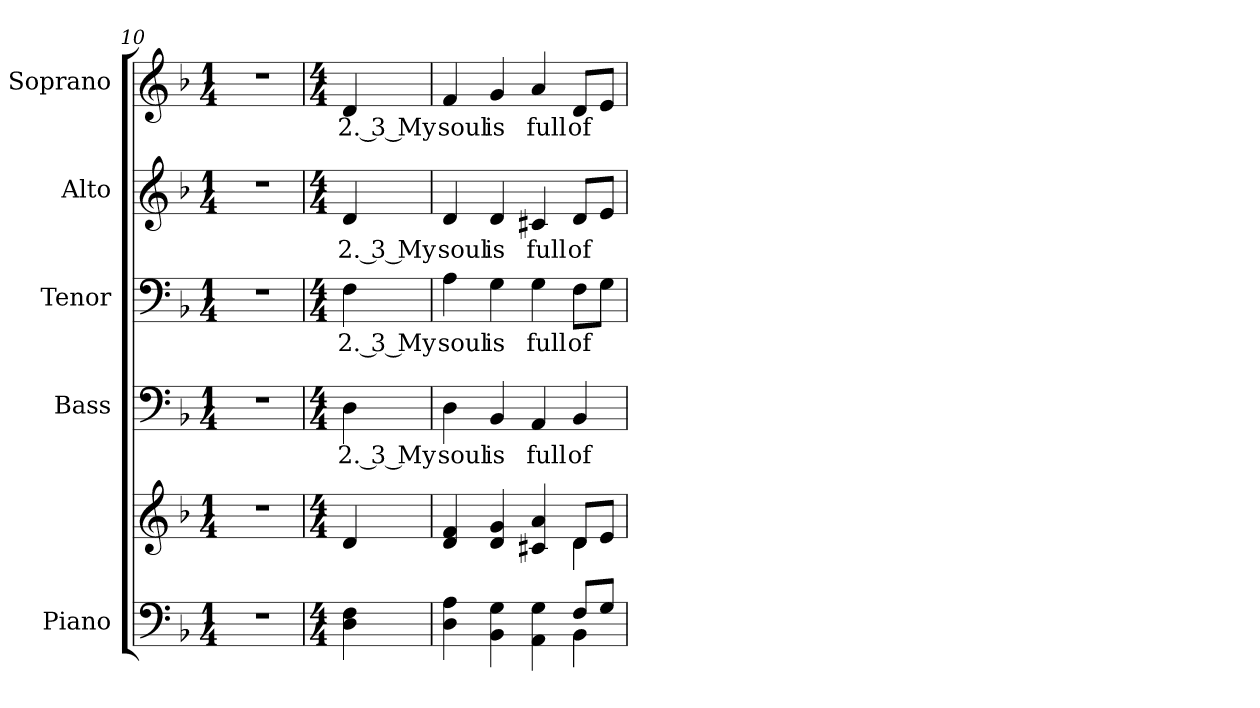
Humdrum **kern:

**kern	**kern	**kern	**text	**kern	**text	**kern	**text	**kern	**text
*part5	*part5	*part4	*part4	*part3	*part3	*part2	*part2	*part1	*part1
*staff6	*staff5	*staff4	*staff4	*staff3	*staff3	*staff2	*staff2	*staff1	*staff1
*I"Piano	*	*I"Bass	*	*I"Tenor	*	*I"Alto	*	*I"Soprano	*
*I'Pno.	*	*I'B.	*	*I'T.	*	*I'A.	*	*I'S.	*
*clefF4	*clefG2	*clefF4	*	*clefF4	*	*clefG2	*	*clefG2	*
*k[b-]	*k[b-]	*k[b-]	*	*k[b-]	*	*k[b-]	*	*k[b-]	*
*F:	*F:	*F:	*	*F:	*	*F:	*	*F:	*
*M1/4	*M1/4	*M1/4	*	*M1/4	*	*M1/4	*	*M1/4	*
=10	=10	=10	=10	=10	=10	=10	=10	=10	=10
!LO:N:vis=1	!LO:N:vis=1	!LO:N:vis=1	!	!LO:N:vis=1	!	!LO:N:vis=1	!	!LO:N:vis=1	!
4r	4r	4r	.	4r	.	4r	.	4r	.
=11	=11	=11	=11	=11	=11	=11	=11	=11	=11
*M4/4	*M4/4	*M4/4	*	*M4/4	*	*M4/4	*	*M4/4	*
!	!	!	!LO:LY:b:color=#000000	!	!	!	!	!	!
!	!	!	!	!	!LO:LY:b:color=#000000	!	!	!	!
!	!	!	!	!	!	!	!LO:LY:b:color=#000000	!	!
!	!	!	!	!	!	!	!	!	!LO:LY:b:color=#000000
4Di\ 4Fi	4di/	4Di\	2. 3 My	4Fi\	2. 3 My	4di/	2. 3 My	4di/	2. 3 My
=12	=12	=12	=12	=12	=12	=12	=12	=12	=12
*^	*^	*	*	*	*	*	*	*	*
!	!	!	!	!	!LO:LY:b:color=#000000	!	!	!	!	!	!
!	!	!	!	!	!	!	!LO:LY:b:color=#000000	!	!	!	!
!	!	!	!	!	!	!	!	!	!LO:LY:b:color=#000000	!	!
!	!	!	!	!	!	!	!	!	!	!	!LO:LY:b:color=#000000
4Di\ 4Ai	2ryy	4di/ 4fi	2ryy	4Di\	soul	4Ai\	soul	4di/	soul	4fi/	soul
!	!	!	!	!	!LO:LY:b:color=#000000	!	!	!	!	!	!
!	!	!	!	!	!	!	!LO:LY:b:color=#000000	!	!	!	!
!	!	!	!	!	!	!	!	!	!LO:LY:b:color=#000000	!	!
!	!	!	!	!	!	!	!	!	!	!	!LO:LY:b:color=#000000
4BB-i\ 4Gi	.	4di/ 4gi	.	4BB-i/	is	4Gi\	is	4di/	is	4gi/	is
!	!	!	!	!	!LO:LY:b:color=#000000	!	!	!	!	!	!
!	!	!	!	!	!	!	!LO:LY:b:color=#000000	!	!	!	!
!	!	!	!	!	!	!	!	!	!LO:LY:b:color=#000000	!	!
!	!	!	!	!	!	!	!	!	!	!	!LO:LY:b:color=#000000
4AAi\ 4Gi	4ryy	4c#Xi/ 4ai	4ryy	4AAi/	full	4Gi\	full	4c#Xi/	full	4ai/	full
!	!	!	!	!	!LO:LY:b:color=#000000	!	!	!	!	!	!
!	!	!	!	!	!	!	!LO:LY:b:color=#000000	!	!	!	!
!	!	!	!	!	!	!	!	!	!LO:LY:b:color=#000000	!	!
!	!	!	!	!	!	!	!	!	!	!	!LO:LY:b:color=#000000
8Fi/L	4BB-i\	8di/L	4di\	4BB-i/	of	8Fi\L	of	8di/L	of	8di/L	of
8Gi/J	.	8ei/J	.	.	.	8Gi\J	.	8ei/J	.	8ei/J	.
*v	*v	*	*	*	*	*	*	*	*	*	*
*	*v	*v	*	*	*	*	*	*	*	*
=	=	=	=	=	=	=	=	=	=
*-	*-	*-	*-	*-	*-	*-	*-	*-	*-
